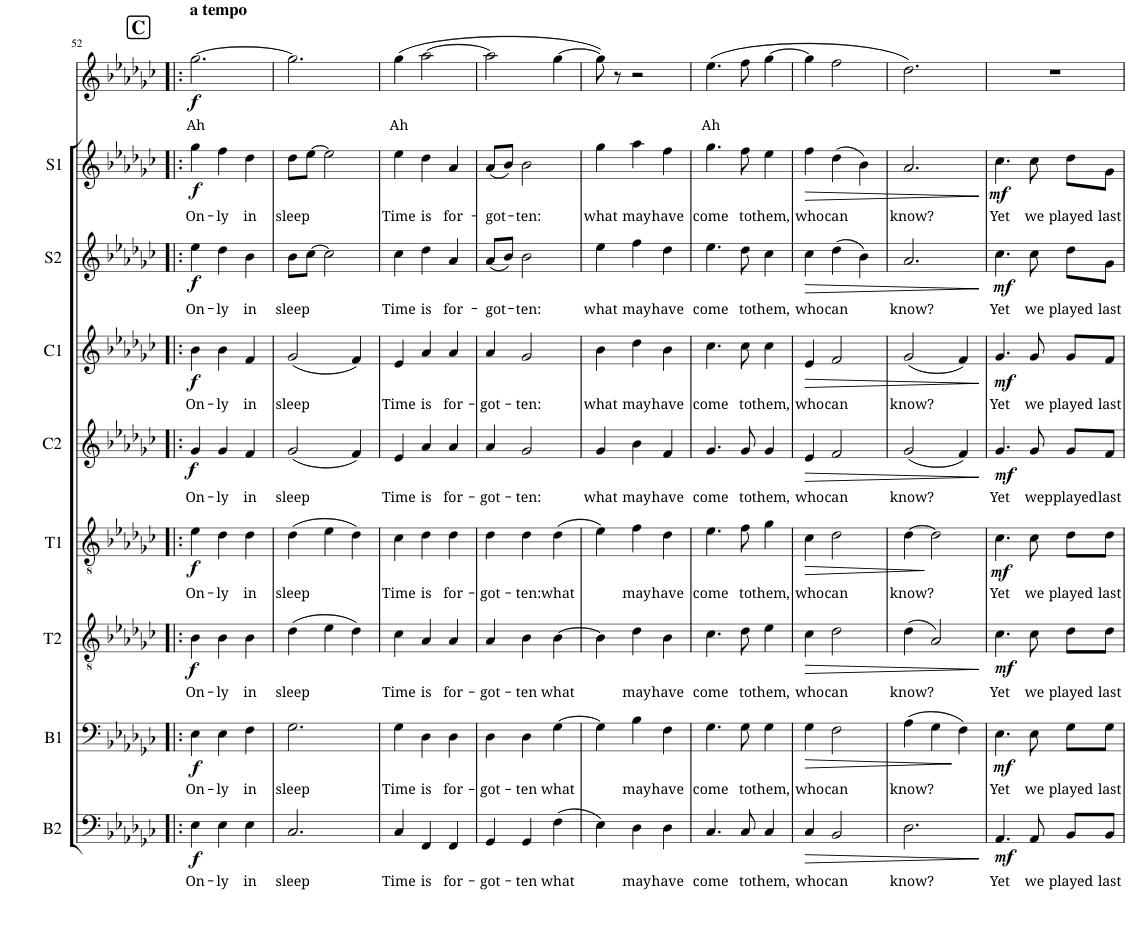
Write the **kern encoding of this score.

**kern	**text	**dynam	**kern	**text	**dynam	**kern	**text	**dynam	**kern	**text	**dynam	**kern	**text	**dynam	**kern	**text	**dynam	**kern	**text	**dynam	**kern	**text	**dynam	**kern	**text	**dynam
*part9	*part9	*part9	*part8	*part8	*part8	*part7	*part7	*part7	*part6	*part6	*part6	*part5	*part5	*part5	*part4	*part4	*part4	*part3	*part3	*part3	*part2	*part2	*part2	*part1	*part1	*part1
*staff9	*staff9	*staff9	*staff8	*staff8	*staff8	*staff7	*staff7	*staff7	*staff6	*staff6	*staff6	*staff5	*staff5	*staff5	*staff4	*staff4	*staff4	*staff3	*staff3	*staff3	*staff2	*staff2	*staff2	*staff1	*staff1	*staff1
*I"B2	*	*	*I"B1	*	*	*I"T2	*	*	*I"T1	*	*	*I"C2	*	*	*I"C1	*	*	*I"S2	*	*	*I"S1	*	*	*I"Solo	*	*
*I'B2	*	*	*I'B1	*	*	*I'T2	*	*	*I'T1	*	*	*I'C2	*	*	*I'C1	*	*	*I'S2	*	*	*I'S1	*	*	*	*	*
!!LO:PB:g=z
*clefF4	*	*	*clefF4	*	*	*clefGv2	*	*	*clefGv2	*	*	*clefG2	*	*	*clefG2	*	*	*clefG2	*	*	*clefG2	*	*	*clefG2	*	*
*	*	*	*	*	*	*	*	*	*	*	*	*	*	*	*	*	*	*Trd1c2	*	*	*Trd1c2	*	*	*Trd1c2	*	*
*k[b-e-a-d-g-c-]	*	*	*k[b-e-a-d-g-c-]	*	*	*k[b-e-a-d-g-c-]	*	*	*k[b-e-a-d-g-c-]	*	*	*k[b-e-a-d-g-c-]	*	*	*k[b-e-a-d-g-c-]	*	*	*k[b-e-a-d-g-c-]	*	*	*k[b-e-a-d-g-c-]	*	*	*k[b-e-a-d-g-c-]	*	*
*M3/4	*	*	*M3/4	*	*	*M3/4	*	*	*M3/4	*	*	*M3/4	*	*	*M3/4	*	*	*M3/4	*	*	*M3/4	*	*	*M3/4	*	*
!!LO:REH:place=s1:a:B:cj:fs=14:t=C
=52!|:	=52!|:	=52!|:	=52!|:	=52!|:	=52!|:	=52!|:	=52!|:	=52!|:	=52!|:	=52!|:	=52!|:	=52!|:	=52!|:	=52!|:	=52!|:	=52!|:	=52!|:	=52!|:	=52!|:	=52!|:	=52!|:	=52!|:	=52!|:	=52!|:	=52!|:	=52!|:
!	!	!	!	!	!	!	!	!	!	!	!	!	!	!	!	!	!	!	!	!	!	!	!	!LO:TX:a:B:t=a tempo	!	!
!	!LO:LY:b	!LO:DY:b	!	!LO:LY:b	!LO:DY:b	!	!LO:LY:b	!LO:DY:b	!	!LO:LY:b	!LO:DY:b	!	!LO:LY:b	!LO:DY:b	!	!LO:LY:b	!LO:DY:b	!	!LO:LY:b	!LO:DY:b	!	!LO:LY:b	!LO:DY:b	!	!LO:LY:b	!LO:DY:b
4E-\	On-	f	4E-\	On-	f	4B-\	On-	f	4e-\	On-	f	4g-/	On-	f	4b-\	On-	f	4ee-\	On-	f	4gg-\	On-	f	[2.gg-\	Ah	f
!	!LO:LY:b	!	!	!LO:LY:b	!	!	!LO:LY:b	!	!	!LO:LY:b	!	!	!LO:LY:b	!	!	!LO:LY:b	!	!	!LO:LY:b	!	!	!LO:LY:b	!	!	!	!
4E-\	-ly	.	4E-\	-ly	.	4B-\	-ly	.	4d-\	-ly	.	4g-/	-ly	.	4b-\	-ly	.	4dd-\	-ly	.	4ff\	-ly	.	.	.	.
!	!LO:LY:b	!	!	!LO:LY:b	!	!	!LO:LY:b	!	!	!LO:LY:b	!	!	!LO:LY:b	!	!	!LO:LY:b	!	!	!LO:LY:b	!	!	!LO:LY:b	!	!	!	!
4E-\	in	.	4F\	in	.	4B-\	in	.	4d-\	in	.	4f/	in	.	4f/	in	.	4b-\	in	.	4dd-\	in	.	.	.	.
=53	=53	=53	=53	=53	=53	=53	=53	=53	=53	=53	=53	=53	=53	=53	=53	=53	=53	=53	=53	=53	=53	=53	=53	=53	=53	=53
!	!LO:LY:b	!	!	!LO:LY:b	!	!	!LO:LY:b	!	!	!LO:LY:b	!	!	!LO:LY:b	!	!	!LO:LY:b	!	!	!LO:LY:b	!	!	!LO:LY:b	!	!	!	!
2.C-/	sleep	.	2.G-\	sleep	.	(4d-\	sleep	.	(4d-\	sleep	.	(2g-/	sleep	.	(2g-/	sleep	.	8b-\L	sleep	.	8dd-\L	sleep	.	2.gg-\]	.	.
.	.	.	.	.	.	.	.	.	.	.	.	.	.	.	.	.	.	[8cc-\J	.	.	[8ee-\J	.	.	.	.	.
.	.	.	.	.	.	4e-\	.	.	4e-\	.	.	.	.	.	.	.	.	2cc-\]	.	.	2ee-\]	.	.	.	.	.
.	.	.	.	.	.	4d-\)	.	.	4d-\)	.	.	4f/)	.	.	4f/)	.	.	.	.	.	.	.	.	.	.	.
=54	=54	=54	=54	=54	=54	=54	=54	=54	=54	=54	=54	=54	=54	=54	=54	=54	=54	=54	=54	=54	=54	=54	=54	=54	=54	=54
!	!LO:LY:b	!	!	!LO:LY:b	!	!	!LO:LY:b	!	!	!LO:LY:b	!	!	!LO:LY:b	!	!	!LO:LY:b	!	!	!LO:LY:b	!	!	!LO:LY:b	!	!	!LO:LY:b	!
4C-/	Time	.	4G-\	Time	.	4c-\	Time	.	4c-\	Time	.	4e-/	Time	.	4e-/	Time	.	4cc-\	Time	.	4ee-\	Time	.	(4gg-\	Ah	.
!	!LO:LY:b	!	!	!LO:LY:b	!	!	!LO:LY:b	!	!	!LO:LY:b	!	!	!LO:LY:b	!	!	!LO:LY:b	!	!	!LO:LY:b	!	!	!LO:LY:b	!	!	!	!
4FF/	is	.	4D-\	is	.	4A-/	is	.	4d-\	is	.	4a-/	is	.	4a-/	is	.	4dd-\	is	.	4dd-\	is	.	[2aa-\	.	.
!	!LO:LY:b	!	!	!LO:LY:b	!	!	!LO:LY:b	!	!	!LO:LY:b	!	!	!LO:LY:b	!	!	!LO:LY:b	!	!	!LO:LY:b	!	!	!LO:LY:b	!	!	!	!
4FF/	for-	.	4D-\	for-	.	4A-/	for-	.	4d-\	for-	.	4a-/	for-	.	4a-/	for-	.	4a-/	for-	.	4a-/	for-	.	.	.	.
=55	=55	=55	=55	=55	=55	=55	=55	=55	=55	=55	=55	=55	=55	=55	=55	=55	=55	=55	=55	=55	=55	=55	=55	=55	=55	=55
!	!LO:LY:b	!	!	!LO:LY:b	!	!	!LO:LY:b	!	!	!LO:LY:b	!	!	!LO:LY:b	!	!	!LO:LY:b	!	!	!LO:LY:b	!	!	!LO:LY:b	!	!	!	!
4GG-/	-got-	.	4D-\	-got-	.	4A-/	-got-	.	4d-\	-got-	.	4a-/	-got-	.	4a-/	-got-	.	(8a-/L	-got-	.	(8a-/L	-got-	.	2aa-\]	.	.
.	.	.	.	.	.	.	.	.	.	.	.	.	.	.	.	.	.	8b-/J)	.	.	8b-/J)	.	.	.	.	.
!	!LO:LY:b	!	!	!LO:LY:b	!	!	!LO:LY:b	!	!	!LO:LY:b	!	!	!LO:LY:b	!	!	!LO:LY:b	!	!	!LO:LY:b	!	!	!LO:LY:b	!	!	!	!
4GG-/	-ten	.	4D-\	-ten	.	4B-\	-ten	.	4d-\	-ten:	.	2g-/	-ten:	.	2g-/	-ten:	.	2b-\	-ten:	.	2b-\	-ten:	.	.	.	.
!	!LO:LY:b	!	!	!LO:LY:b	!	!	!LO:LY:b	!	!	!LO:LY:b	!	!	!	!	!	!	!	!	!	!	!	!	!	!	!	!
(4F\	what	.	[4G-\	what	.	[4B-\	what	.	(4d-\	what	.	.	.	.	.	.	.	.	.	.	.	.	.	[4gg-\	.	.
=56	=56	=56	=56	=56	=56	=56	=56	=56	=56	=56	=56	=56	=56	=56	=56	=56	=56	=56	=56	=56	=56	=56	=56	=56	=56	=56
!	!	!	!	!	!	!	!	!	!	!	!	!	!LO:LY:b	!	!	!LO:LY:b	!	!	!LO:LY:b	!	!	!LO:LY:b	!	!	!	!
4E-\)	.	.	4G-\]	.	.	4B-\]	.	.	4e-\)	.	.	4g-/	what	.	4b-\	what	.	4ee-\	what	.	4gg-\	what	.	8gg-\])	.	.
.	.	.	.	.	.	.	.	.	.	.	.	.	.	.	.	.	.	.	.	.	.	.	.	8r	.	.
!	!LO:LY:b	!	!	!LO:LY:b	!	!	!LO:LY:b	!	!	!LO:LY:b	!	!	!LO:LY:b	!	!	!LO:LY:b	!	!	!LO:LY:b	!	!	!LO:LY:b	!	!	!	!
4D-\	may	.	4B-\	may	.	4d-\	may	.	4f\	may	.	4b-\	may	.	4dd-\	may	.	4ff\	may	.	4aa-\	may	.	2r	.	.
!	!LO:LY:b	!	!	!LO:LY:b	!	!	!LO:LY:b	!	!	!LO:LY:b	!	!	!LO:LY:b	!	!	!LO:LY:b	!	!	!LO:LY:b	!	!	!LO:LY:b	!	!	!	!
4D-\	have	.	4F\	have	.	4B-\	have	.	4d-\	have	.	4f/	have	.	4b-\	have	.	4dd-\	have	.	4ff\	have	.	.	.	.
=57	=57	=57	=57	=57	=57	=57	=57	=57	=57	=57	=57	=57	=57	=57	=57	=57	=57	=57	=57	=57	=57	=57	=57	=57	=57	=57
!	!LO:LY:b	!	!	!LO:LY:b	!	!	!LO:LY:b	!	!	!LO:LY:b	!	!	!LO:LY:b	!	!	!LO:LY:b	!	!	!LO:LY:b	!	!	!LO:LY:b	!	!	!LO:LY:b	!
4.C-/	come	.	4.G-\	come	.	4.c-\	come	.	4.e-\	come	.	4.g-/	come	.	4.cc-\	come	.	4.ee-\	come	.	4.gg-\	come	.	(4.ee-\	Ah	.
!	!LO:LY:b	!	!	!LO:LY:b	!	!	!LO:LY:b	!	!	!LO:LY:b	!	!	!LO:LY:b	!	!	!LO:LY:b	!	!	!LO:LY:b	!	!	!LO:LY:b	!	!	!	!
8C-/	to	.	8G-\	to	.	8d-\	to	.	8f\	to	.	8g-/	to	.	8cc-\	to	.	8dd-\	to	.	8ff\	to	.	8ff\	.	.
!	!LO:LY:b	!	!	!LO:LY:b	!	!	!LO:LY:b	!	!	!LO:LY:b	!	!	!LO:LY:b	!	!	!LO:LY:b	!	!	!LO:LY:b	!	!	!LO:LY:b	!	!	!	!
4C-/	them,	.	4G-\	them,	.	4e-\	them,	.	4g-\	them,	.	4g-/	them,	.	4cc-\	them,	.	4cc-\	them,	.	4ee-\	them,	.	[4gg-\	.	.
=58	=58	=58	=58	=58	=58	=58	=58	=58	=58	=58	=58	=58	=58	=58	=58	=58	=58	=58	=58	=58	=58	=58	=58	=58	=58	=58
!	!LO:LY:b	!LO:HP:b	!	!LO:LY:b	!LO:HP:b	!	!LO:LY:b	!LO:HP:b	!	!LO:LY:b	!LO:HP:b	!	!LO:LY:b	!LO:HP:b	!	!LO:LY:b	!LO:HP:b	!	!LO:LY:b	!LO:HP:b	!	!LO:LY:b	!LO:HP:b	!	!	!
4C-/	who	>	4G-\	who	>	4c-\	who	>	4c-\	who	>	4e-/	who	>	4e-/	who	>	4cc-\	who	>	4ff\	who	>	4gg-\]	.	.
!	!LO:LY:b	!	!	!LO:LY:b	!	!	!LO:LY:b	!	!	!LO:LY:b	!	!	!LO:LY:b	!	!	!LO:LY:b	!	!	!LO:LY:b	!	!	!LO:LY:b	!	!	!	!
2BB-/	can	.	2F\	can	.	2d-\	can	.	2d-\	can	.	2f/	can	.	2f/	can	.	(4dd-\	can	.	(4dd-\	can	.	2ff\	.	.
.	.	.	.	.	.	.	.	.	.	.	.	.	.	.	.	.	.	4b-\)	.	.	4b-\)	.	.	.	.	.
=59	=59	=59	=59	=59	=59	=59	=59	=59	=59	=59	=59	=59	=59	=59	=59	=59	=59	=59	=59	=59	=59	=59	=59	=59	=59	=59
!	!LO:LY:b	!	!	!LO:LY:b	!	!	!LO:LY:b	!	!	!LO:LY:b	!	!	!LO:LY:b	!	!	!LO:LY:b	!	!	!LO:LY:b	!	!	!LO:LY:b	!	!	!	!
2.D-\	know?	.	(4A-\	know?	.	(4d-\	know?	.	[4d-\	know?	.	(2g-/	know?	.	(2g-/	know?	.	2.a-/	know?	.	2.a-/	know?	.	2.dd-\)	.	.
.	.	.	4G-\	.	.	2A-/)	.	.	2d-\]	.	]	.	.	.	.	.	.	.	.	.	.	.	.	.	.	.
.	.	.	4F\)	.	]	.	.	.	.	.	.	4f/)	.	.	4f/)	.	.	.	.	.	.	.	.	.	.	.
.	.	]	.	.	.	.	.	]	.	.	.	.	.	]	.	.	]	.	.	]	.	.	]	.	.	.
=60	=60	=60	=60	=60	=60	=60	=60	=60	=60	=60	=60	=60	=60	=60	=60	=60	=60	=60	=60	=60	=60	=60	=60	=60	=60	=60
!	!LO:LY:b	!LO:DY:b	!	!LO:LY:b	!LO:DY:b	!	!LO:LY:b	!LO:DY:b	!	!LO:LY:b	!LO:DY:b	!	!LO:LY:b	!LO:DY:b	!	!LO:LY:b	!LO:DY:b	!	!LO:LY:b	!LO:DY:b	!	!LO:LY:b	!LO:DY:b	!	!	!
4.AA-/	Yet	mf	4.E-\	Yet	mf	4.c-\	Yet	mf	4.c-\	Yet	mf	4.g-/	Yet	mf	4.g-/	Yet	mf	4.cc-\	Yet	mf	4.cc-\	Yet	mf	2.r	.	.
!	!LO:LY:b	!	!	!LO:LY:b	!	!	!LO:LY:b	!	!	!LO:LY:b	!	!	!LO:LY:b	!	!	!LO:LY:b	!	!	!LO:LY:b	!	!	!LO:LY:b	!	!	!	!
8AA-/	we	.	8E-\	we	.	8c-\	we	.	8c-\	we	.	8g-/	we	.	8g-/	we	.	8cc-\	we	.	8cc-\	we	.	.	.	.
!	!LO:LY:b	!	!	!LO:LY:b	!	!	!LO:LY:b	!	!	!LO:LY:b	!	!	!LO:LY:b	!	!	!LO:LY:b	!	!	!LO:LY:b	!	!	!LO:LY:b	!	!	!	!
8BB-/L	played	.	8G-\L	played	.	8d-\L	played	.	8d-\L	played	.	8g-/L	pplayed	.	8g-/L	played	.	8dd-\L	played	.	8dd-\L	played	.	.	.	.
!	!LO:LY:b	!	!	!LO:LY:b	!	!	!LO:LY:b	!	!	!LO:LY:b	!	!	!LO:LY:b	!	!	!LO:LY:b	!	!	!LO:LY:b	!	!	!LO:LY:b	!	!	!	!
8BB-/J	last	.	8G-\J	last	.	8d-\J	last	.	8d-\J	last	.	8f/J	last	.	8f/J	last	.	8g-\J	last	.	8g-\J	last	.	.	.	.
=	=	=	=	=	=	=	=	=	=	=	=	=	=	=	=	=	=	=	=	=	=	=	=	=	=	=
*-	*-	*-	*-	*-	*-	*-	*-	*-	*-	*-	*-	*-	*-	*-	*-	*-	*-	*-	*-	*-	*-	*-	*-	*-	*-	*-
